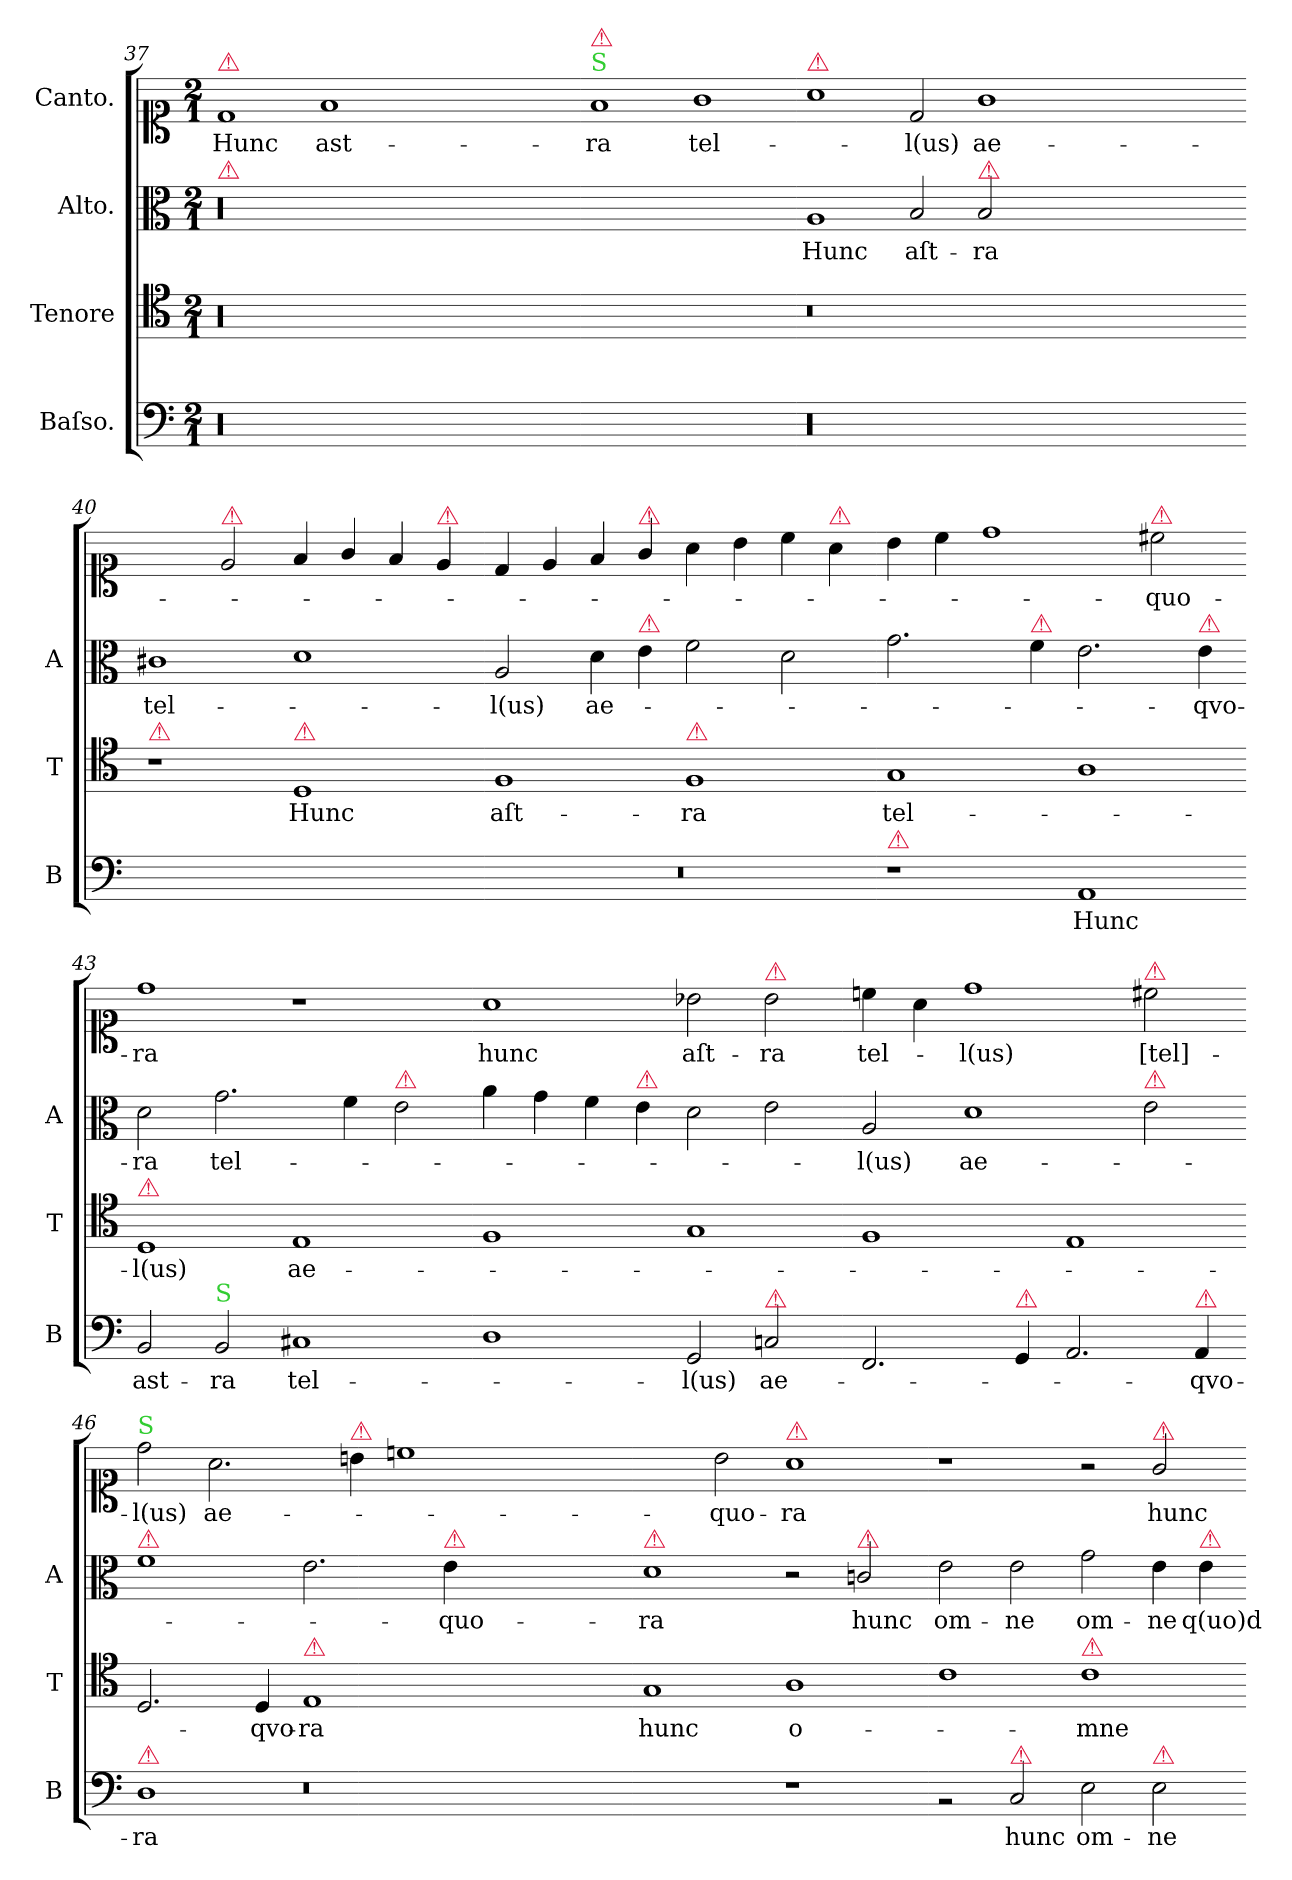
**kern	**text	**kern	**text	**kern	**text	**kern	**text
*part4	*part4	*part3	*part3	*part2	*part2	*part1	*part1
*staff4	*staff4	*staff3	*staff3	*staff2	*staff2	*staff1	*staff1
*I"Baſso.	*	*I"Tenore	*	*I"Alto.	*	*I"Canto.	*
*I'B	*	*I'T	*	*I'A	*	*	*
*clefF4	*	*clefC4	*	*clefC3	*	*clefC1	*
*k[]	*	*k[]	*	*k[]	*	*k[]	*
*M2/1	*	*M2/1	*	*M2/1	*	*M2/1	*
=37	=37	=37	=37	=37	=37	=37	=37
!	!	!	!	!	!	!LO:TX:a:color=crimson:t=⚠	!
!	!	!	!	!LO:TX:a:color=crimson:t=⚠	!	!	!
00r	.	00r	.	00r	.	1d	Hunc
.	.	.	.	.	.	1f	ast-
.	.	.	.	.	.	0ryy	.
=38-	=38-	=38-	=38-	=38-	=38-	=38-	=38-
!	!	!	!	!	!	!LO:TX:a:color=limegreen:t=S	!
!	!	!	!	!	!	!LO:TX:a:color=crimson:t=⚠	!
0ryy	.	0ryy	.	0ryy	.	1f	-ra
.	.	.	.	.	.	1g	tel-
=39-	=39-	=39-	=39-	=39-	=39-	=39-	=39-
!	!	!	!	!	!	!LO:TX:a:color=crimson:t=⚠	!
00r	.	0r	.	1A	Hunc	1a	.
.	.	.	.	2B/	aſt-	2d/	-l(us)
!	!	!	!	!LO:TX:a:color=crimson:t=⚠	!	!	!
.	.	.	.	2B/	-ra	1g/	ae-
.	.	0ryy	.	0ryy	.	.	.
.	.	.	.	.	.	1.ryy	.
=40-	=40-	=40-	=40-	=40-	=40-	=40-	=40-
!	!	!LO:TX:a:color=crimson:t=⚠	!	!	!	!	!
0ryy	.	1r	.	1c#X	tel-	2ryy	.
!	!	!	!	!	!	!LO:TX:a:color=crimson:t=⚠	!
.	.	.	.	.	.	2e/	.
!	!	!LO:TX:a:color=crimson:t=⚠	!	!	!	!	!
.	.	1D	Hunc	1d	.	4f/	.
.	.	.	.	.	.	4g/	.
.	.	.	.	.	.	4f/	.
!	!	!	!	!	!	!LO:TX:a:color=crimson:t=⚠	!
.	.	.	.	.	.	4e/	.
=41-	=41-	=41-	=41-	=41-	=41-	=41-	=41-
0r	.	1F	aſt-	2A/	-l(us)	4d/	.
.	.	.	.	.	.	4e/	.
.	.	.	.	4d\	ae-	4f/	.
!	!	!	!	!	!	!LO:TX:a:color=crimson:t=⚠	!
!	!	!	!	!LO:TX:a:color=crimson:t=⚠	!	!	!
.	.	.	.	4e\	.	4g/	.
!	!	!LO:TX:a:color=crimson:t=⚠	!	!	!	!	!
.	.	1F	-ra	2f\	.	4a\	.
.	.	.	.	.	.	4b\	.
.	.	.	.	2d\	.	4cc\	.
!	!	!	!	!	!	!LO:TX:a:color=crimson:t=⚠	!
.	.	.	.	.	.	4a\	.
=42-	=42-	=42-	=42-	=42-	=42-	=42-	=42-
!LO:TX:a:color=crimson:t=⚠	!	!	!	!	!	!	!
1r	.	1G	tel-	2.g\	.	4b\	.
.	.	.	.	.	.	4cc\	.
.	.	.	.	.	.	1dd	.
!	!	!	!	!LO:TX:a:color=crimson:t=⚠	!	!	!
.	.	.	.	4f\	.	.	.
1AA	Hunc	1A	.	2.e\	.	.	.
!	!	!	!	!	!	!LO:TX:a:color=crimson:t=⚠	!
.	.	.	.	.	.	2cc#X\	-quo-
!	!	!	!	!LO:TX:a:color=crimson:t=⚠	!	!	!
.	.	.	.	4e\	-qvo-	.	.
=43-	=43-	=43-	=43-	=43-	=43-	=43-	=43-
!	!	!LO:TX:a:color=crimson:t=⚠	!	!	!	!	!
2BB/	ast-	1D	-l(us)	2d\	-ra	1dd	-ra
!LO:TX:a:color=limegreen:t=S	!	!	!	!	!	!	!
2BB/	-ra	.	.	2.g\	tel-	.	.
1C#X	tel-	1E	ae-	.	.	1r	.
.	.	.	.	4f\	.	.	.
!	!	!	!	!LO:TX:a:color=crimson:t=⚠	!	!	!
.	.	.	.	2e\	.	.	.
=44-	=44-	=44-	=44-	=44-	=44-	=44-	=44-
1D	.	1F	.	4a\	.	1a	hunc
.	.	.	.	4g\	.	.	.
.	.	.	.	4f\	.	.	.
!	!	!	!	!LO:TX:a:color=crimson:t=⚠	!	!	!
.	.	.	.	4e\	.	.	.
2GG/	-l(us)	1G	.	2d\	.	2b-X\	aſt-
!	!	!	!	!	!	!LO:TX:a:color=crimson:t=⚠	!
!LO:TX:a:color=crimson:t=⚠	!	!	!	!	!	!	!
2Cn/	ae-	.	.	2e\	.	2b-\	-ra
=45-	=45-	=45-	=45-	=45-	=45-	=45-	=45-
2.FF/	.	1F	.	2A/	-l(us)	4ccn\	tel-
.	.	.	.	.	.	4a\	.
.	.	.	.	1d	ae-	1dd	-l(us)
!LO:TX:a:color=crimson:t=⚠	!	!	!	!	!	!	!
4GG/	.	.	.	.	.	.	.
2.AA/	.	1E	.	.	.	.	.
!	!	!	!	!	!	!LO:TX:a:color=crimson:t=⚠	!
!	!	!	!	!LO:TX:a:color=crimson:t=⚠	!	!	!
.	.	.	.	2e\	.	2cc#X\	[tel]-
!LO:TX:a:color=crimson:t=⚠	!	!	!	!	!	!	!
4AA/	-qvo-	.	.	.	.	.	.
=46-	=46-	=46-	=46-	=46-	=46-	=46-	=46-
!	!	!	!	!	!	!LO:TX:a:color=limegreen:t=S	!
!	!	!	!	!LO:TX:a:color=crimson:t=⚠	!	!	!
!LO:TX:a:color=crimson:t=⚠	!	!	!	!	!	!	!
1D	-ra	2.D/	.	1f	.	2dd\	-l(us)
.	.	.	.	.	.	2.a\	ae-
.	.	4D/	-qvo-	.	.	.	.
!	!	!LO:TX:a:color=crimson:t=⚠	!	!	!	!	!
0r	.	1E	-ra	2.e\	.	.	.
!	!	!	!	!	!	!LO:TX:a:color=crimson:t=⚠	!
.	.	.	.	.	.	4bn\	.
.	.	.	.	.	.	1ccn\	.
!	!	!	!	!LO:TX:a:color=crimson:t=⚠	!	!	!
.	.	.	.	4e\	-quo-	.	.
.	.	1ryy	.	1ryy	.	.	.
.	.	.	.	.	.	2ryy	.
=47-	=47-	=47-	=47-	=47-	=47-	=47-	=47-
!	!	!	!	!LO:TX:a:color=crimson:t=⚠	!	!	!
1ryy	.	1G	hunc	1d	-ra	2ryy	.
.	.	.	.	.	.	2b\	-quo-
!	!	!	!	!	!	!LO:TX:a:color=crimson:t=⚠	!
1r	.	1A	o-	2r	.	1a	-ra
!	!	!	!	!LO:TX:a:color=crimson:t=⚠	!	!	!
.	.	.	.	2cn/	hunc	.	.
=48-	=48-	=48-	=48-	=48-	=48-	=48-	=48-
2rBB	.	1c	.	2e\	om-	1r	.
!LO:TX:a:color=crimson:t=⚠	!	!	!	!	!	!	!
2C/	hunc	.	.	2e\	-ne	.	.
!	!	!LO:TX:a:color=crimson:t=⚠	!	!	!	!	!
2E\	om-	1c	-mne	2g\	om-	2r	.
!	!	!	!	!	!	!LO:TX:a:color=crimson:t=⚠	!
!LO:TX:a:color=crimson:t=⚠	!	!	!	!	!	!	!
2E\	-ne	.	.	4e\	-ne	2g/	hunc
!	!	!	!	!LO:TX:a:color=crimson:t=⚠	!	!	!
.	.	.	.	4e\	q(uo)d	.	.
=-	=-	=-	=-	=-	=-	=-	=-
*-	*-	*-	*-	*-	*-	*-	*-
